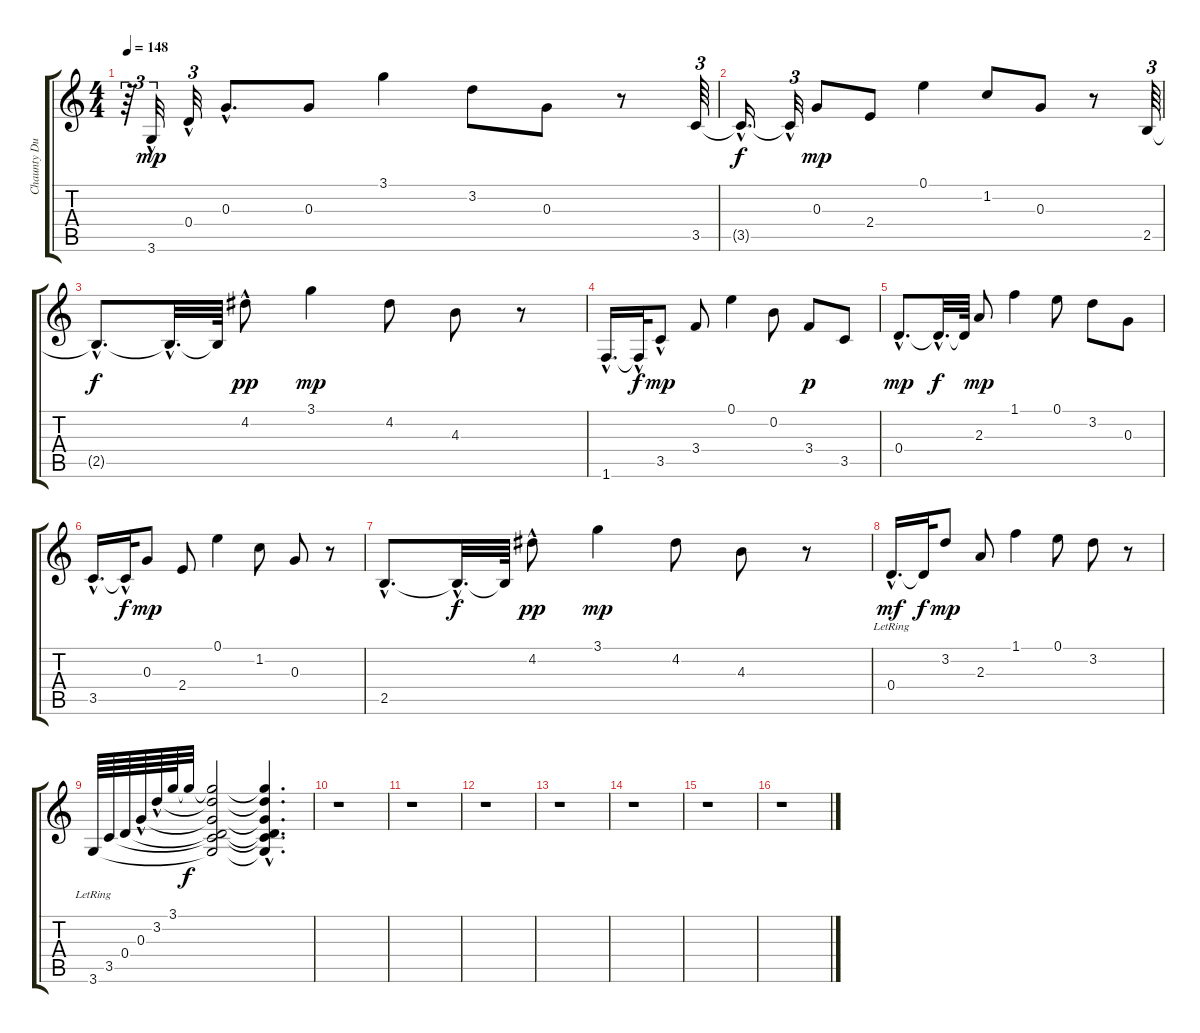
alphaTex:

\track ("Chaunty DuPree" "Chaunty Du") {instrument electricguitarjazz}
\staff {score tabs}
\tuning (E4 B3 G3 D3 A2 E2) {hide}
\ts (4 4)
\tempo 148
\clef g2
\ks c
r.64{tu (3 2) dy mp} 3.6{hac}.32{tu (3 2)} 0.4{hac}.32{tu (3 2)} 0.3{hac}.8{d} 0.3.8 3.1.4 3.2.8 0.3.8 r.8 3.5.64{tu (3 2)} |
3.5{hac t}.16{d dy f} 3.5{hac t}.32{tu (3 2)} 0.3.8{dy mp} 2.4.8 0.1.4 1.2.8 0.3.8 r.8 2.5.64{tu (3 2)} |
2.5{hac t}.8{d dy f} 2.5{hac t}.32{d} 2.5{t}.64 4.2{hac}.8{dy pp} 3.1.4{dy mp} 4.2.8 4.3.8 r.8 |
1.6{hac}.16{d} 1.6{hac t}.32{dy f} 3.5{hac}.8{dy mp} 3.4.8 0.1.4 0.2.8 3.4.8{dy p} 3.5.8 |
0.4{hac}.8{d dy mp} 0.4{hac t}.32{d dy f} 0.4{t}.64 2.3.8{dy mp} 1.1.4 0.1.8 3.2.8 0.3.8 |
3.5{hac}.16{d} 3.5{hac t}.32{dy f} 0.3.8{dy mp} 2.4.8 0.1.4 1.2.8 0.3.8 r.8 |
2.5{hac}.8{d} 2.5{hac t}.32{d dy f} 2.5{t}.64 4.2{hac}.8{dy pp} 3.1.4{dy mp} 4.2.8 4.3.8 r.8 |
0.4{hac lr}.16{d dy mf} 0.4{t}.32{dy f} 3.2.8{dy mp} 2.3.8 1.1.4 0.1.8 3.2.8 r.8 |
3.6{lr}.64 3.5.64 0.4.64 0.3{hac}.64 3.2{hac}.64 3.1.64 3.1{t}.32{dy f} (3.1{t} 3.2{t} 0.3{t} 0.4{t} 3.5{t} 3.6{t}).2 (3.1{hac t} 3.2{hac t} 0.3{hac t} 0.4{hac t} 3.5{hac t} 3.6{hac t}).4{d} |
r.1 |
r.1 |
r.1 |
r.1 |
r.1 |
r.1 |
r.1
